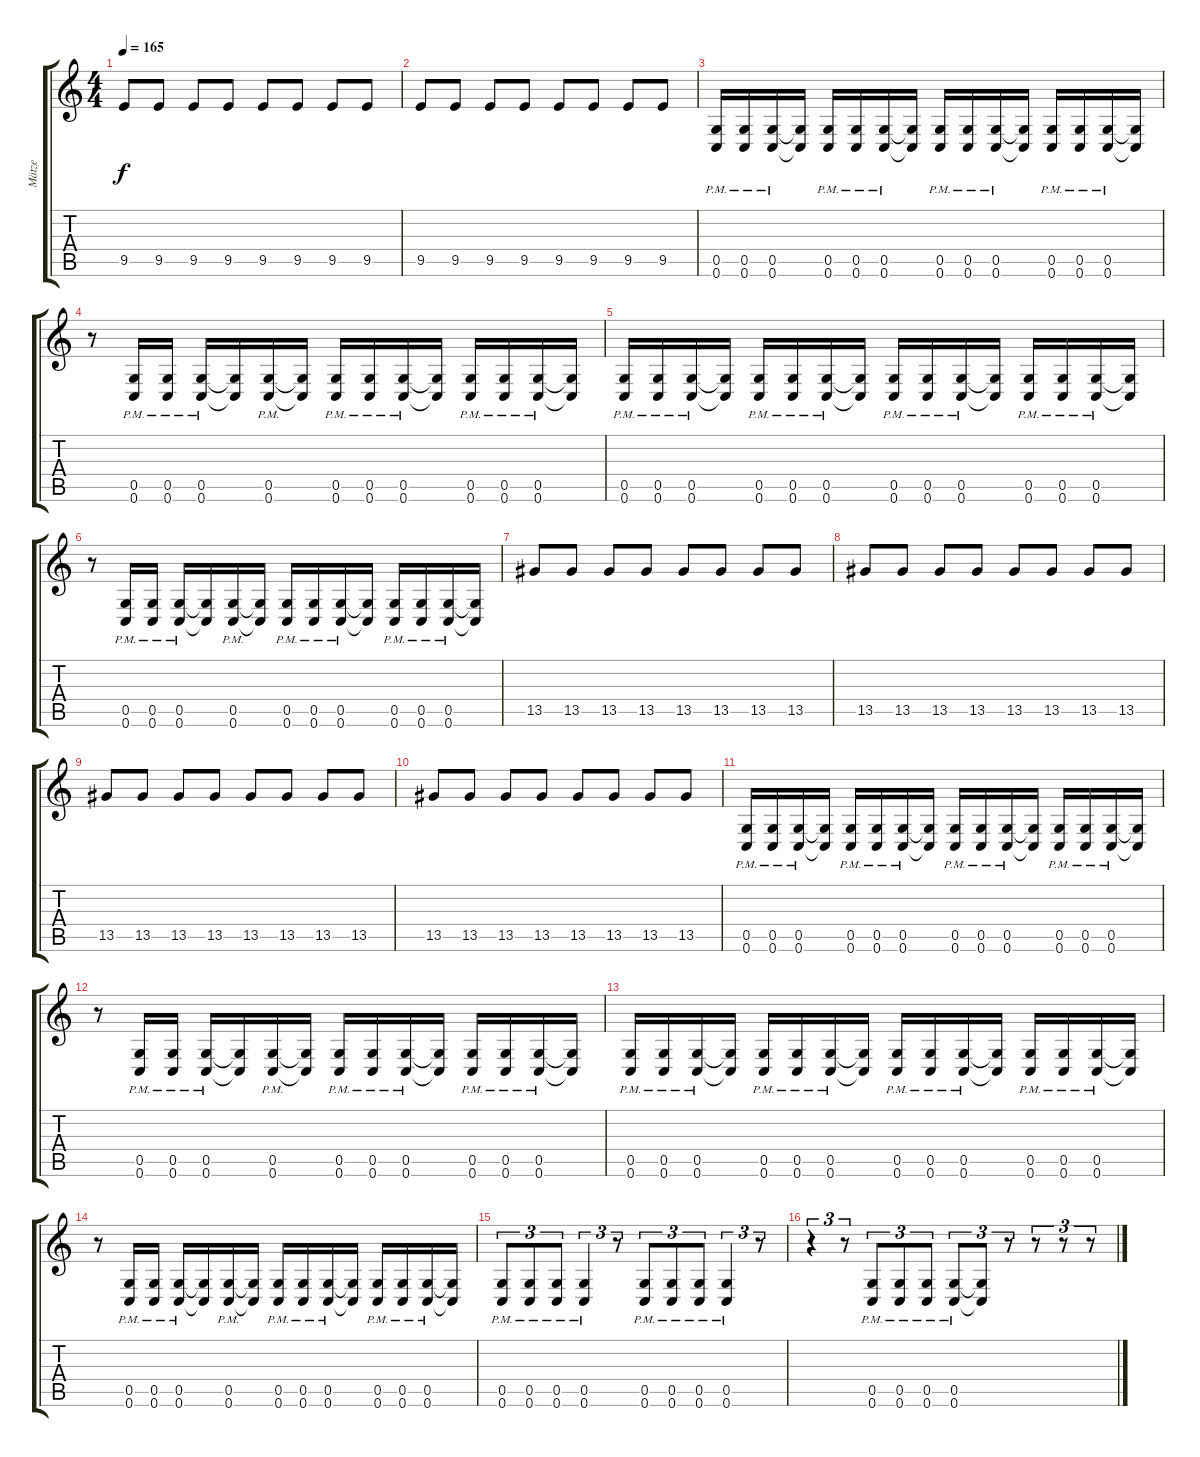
\track ("Mätze" "Mätze") {instrument distortionguitar}
\staff {score tabs}
\tuning (D4 A3 F3 C3 G2 C2) {hide}
\ts (4 4)
\tempo 165
\clef g2
\ks c
9.5.8{dy f} 9.5.8 9.5.8 9.5.8 9.5.8 9.5.8 9.5.8 9.5.8 |
9.5.8 9.5.8 9.5.8 9.5.8 9.5.8 9.5.8 9.5.8 9.5.8 |
(0.5 0.6{pm}).16 (0.5 0.6{pm}).16 (0.5 0.6{pm}).16 (0.5{t} 0.6{t}).16 (0.5 0.6{pm}).16 (0.5 0.6{pm}).16 (0.5 0.6{pm}).16 (0.5{t} 0.6{t}).16 (0.5 0.6{pm}).16 (0.5 0.6{pm}).16 (0.5 0.6{pm}).16 (0.5{t} 0.6{t}).16 (0.5{pm} 0.6{pm}).16 (0.5{pm} 0.6{pm}).16 (0.5{pm} 0.6{pm}).16 (0.5{t} 0.6{t}).16 |
r.8 (0.5{pm} 0.6{pm}).16 (0.5{pm} 0.6{pm}).16 (0.5{pm} 0.6{pm}).16 (0.5{t} 0.6{t}).16 (0.5{pm} 0.6{pm}).16 (0.5{t} 0.6{t}).16 (0.5 0.6{pm}).16 (0.5 0.6{pm}).16 (0.5 0.6{pm}).16 (0.5{t} 0.6{t}).16 (0.5 0.6{pm}).16 (0.5 0.6{pm}).16 (0.5 0.6{pm}).16 (0.5{t} 0.6{t}).16 |
(0.5 0.6{pm}).16 (0.5 0.6{pm}).16 (0.5 0.6{pm}).16 (0.5{t} 0.6{t}).16 (0.5 0.6{pm}).16 (0.5 0.6{pm}).16 (0.5 0.6{pm}).16 (0.5{t} 0.6{t}).16 (0.5 0.6{pm}).16 (0.5 0.6{pm}).16 (0.5 0.6{pm}).16 (0.5{t} 0.6{t}).16 (0.5{pm} 0.6{pm}).16 (0.5{pm} 0.6{pm}).16 (0.5{pm} 0.6{pm}).16 (0.5{t} 0.6{t}).16 |
r.8 (0.5{pm} 0.6{pm}).16 (0.5{pm} 0.6{pm}).16 (0.5{pm} 0.6{pm}).16 (0.5{t} 0.6{t}).16 (0.5{pm} 0.6{pm}).16 (0.5{t} 0.6{t}).16 (0.5 0.6{pm}).16 (0.5 0.6{pm}).16 (0.5 0.6{pm}).16 (0.5{t} 0.6{t}).16 (0.5 0.6{pm}).16 (0.5 0.6{pm}).16 (0.5 0.6{pm}).16 (0.5{t} 0.6{t}).16 |
13.5.8 13.5.8 13.5.8 13.5.8 13.5.8 13.5.8 13.5.8 13.5.8 |
13.5.8 13.5.8 13.5.8 13.5.8 13.5.8 13.5.8 13.5.8 13.5.8 |
13.5.8 13.5.8 13.5.8 13.5.8 13.5.8 13.5.8 13.5.8 13.5.8 |
13.5.8 13.5.8 13.5.8 13.5.8 13.5.8 13.5.8 13.5.8 13.5.8 |
(0.5 0.6{pm}).16 (0.5 0.6{pm}).16 (0.5 0.6{pm}).16 (0.5{t} 0.6{t}).16 (0.5 0.6{pm}).16 (0.5 0.6{pm}).16 (0.5 0.6{pm}).16 (0.5{t} 0.6{t}).16 (0.5 0.6{pm}).16 (0.5 0.6{pm}).16 (0.5 0.6{pm}).16 (0.5{t} 0.6{t}).16 (0.5{pm} 0.6{pm}).16 (0.5{pm} 0.6{pm}).16 (0.5{pm} 0.6{pm}).16 (0.5{t} 0.6{t}).16 |
r.8 (0.5{pm} 0.6{pm}).16 (0.5{pm} 0.6{pm}).16 (0.5{pm} 0.6{pm}).16 (0.5{t} 0.6{t}).16 (0.5{pm} 0.6{pm}).16 (0.5{t} 0.6{t}).16 (0.5 0.6{pm}).16 (0.5 0.6{pm}).16 (0.5 0.6{pm}).16 (0.5{t} 0.6{t}).16 (0.5 0.6{pm}).16 (0.5 0.6{pm}).16 (0.5 0.6{pm}).16 (0.5{t} 0.6{t}).16 |
(0.5 0.6{pm}).16 (0.5 0.6{pm}).16 (0.5 0.6{pm}).16 (0.5{t} 0.6{t}).16 (0.5 0.6{pm}).16 (0.5 0.6{pm}).16 (0.5 0.6{pm}).16 (0.5{t} 0.6{t}).16 (0.5 0.6{pm}).16 (0.5 0.6{pm}).16 (0.5 0.6{pm}).16 (0.5{t} 0.6{t}).16 (0.5{pm} 0.6{pm}).16 (0.5{pm} 0.6{pm}).16 (0.5{pm} 0.6{pm}).16 (0.5{t} 0.6{t}).16 |
r.8 (0.5{pm} 0.6{pm}).16 (0.5{pm} 0.6{pm}).16 (0.5{pm} 0.6{pm}).16 (0.5{t} 0.6{t}).16 (0.5{pm} 0.6{pm}).16 (0.5{t} 0.6{t}).16 (0.5 0.6{pm}).16 (0.5 0.6{pm}).16 (0.5 0.6{pm}).16 (0.5{t} 0.6{t}).16 (0.5 0.6{pm}).16 (0.5 0.6{pm}).16 (0.5 0.6{pm}).16 (0.5{t} 0.6{t}).16 |
(0.5{pm} 0.6{pm}).8{tu (3 2)} (0.5{pm} 0.6{pm}).8{tu (3 2)} (0.5{pm} 0.6{pm}).8{tu (3 2)} (0.5{pm} 0.6{pm}).4{tu (3 2)} r.8{tu (3 2)} (0.5{pm} 0.6{pm}).8{tu (3 2)} (0.5{pm} 0.6{pm}).8{tu (3 2)} (0.5{pm} 0.6{pm}).8{tu (3 2)} (0.5{pm} 0.6{pm}).4{tu (3 2)} r.8{tu (3 2)} |
r.4{tu (3 2)} r.8{tu (3 2)} (0.5{pm} 0.6{pm}).8{tu (3 2)} (0.5{pm} 0.6{pm}).8{tu (3 2)} (0.5{pm} 0.6{pm}).8{tu (3 2)} (0.5{pm} 0.6{pm}).8{tu (3 2)} (0.5{t} 0.6{t}).8{tu (3 2)} r.8{tu (3 2)} r.8{tu (3 2)} r.8{tu (3 2)} r.8{tu (3 2)}
